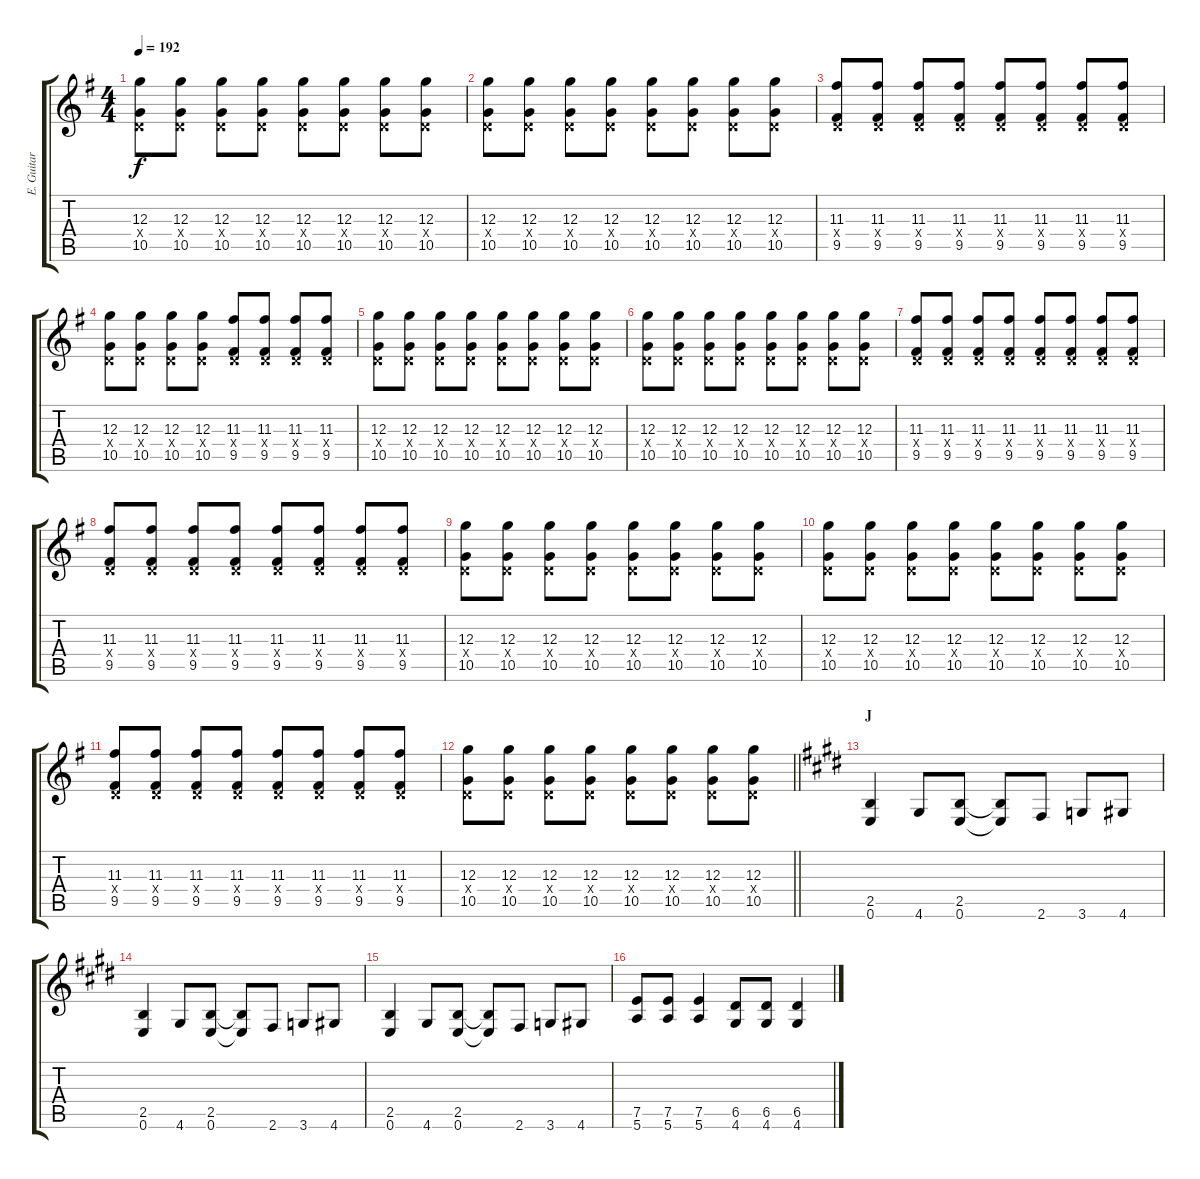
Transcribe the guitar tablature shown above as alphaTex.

\track ("E. Guitar II" "E. Guitar ") {instrument overdrivenguitar}
\staff {score tabs}
\tuning (E4 B3 G3 D3 A2 E2) {hide}
\ts (4 4)
\tempo 192
\clef g2
\ks g
(12.3 0.4{x} 10.5).8{dy f} (12.3 0.4{x} 10.5).8 (12.3 0.4{x} 10.5).8 (12.3 0.4{x} 10.5).8 (12.3 0.4{x} 10.5).8 (12.3 0.4{x} 10.5).8 (12.3 0.4{x} 10.5).8 (12.3 0.4{x} 10.5).8 |
(12.3 0.4{x} 10.5).8 (12.3 0.4{x} 10.5).8 (12.3 0.4{x} 10.5).8 (12.3 0.4{x} 10.5).8 (12.3 0.4{x} 10.5).8 (12.3 0.4{x} 10.5).8 (12.3 0.4{x} 10.5).8 (12.3 0.4{x} 10.5).8 |
(11.3 0.4{x} 9.5).8 (11.3 0.4{x} 9.5).8 (11.3 0.4{x} 9.5).8 (11.3 0.4{x} 9.5).8 (11.3 0.4{x} 9.5).8 (11.3 0.4{x} 9.5).8 (11.3 0.4{x} 9.5).8 (11.3 0.4{x} 9.5).8 |
(12.3 0.4{x} 10.5).8 (12.3 0.4{x} 10.5).8 (12.3 0.4{x} 10.5).8 (12.3 0.4{x} 10.5).8 (11.3 0.4{x} 9.5).8 (11.3 0.4{x} 9.5).8 (11.3 0.4{x} 9.5).8 (11.3 0.4{x} 9.5).8 |
(12.3 0.4{x} 10.5).8 (12.3 0.4{x} 10.5).8 (12.3 0.4{x} 10.5).8 (12.3 0.4{x} 10.5).8 (12.3 0.4{x} 10.5).8 (12.3 0.4{x} 10.5).8 (12.3 0.4{x} 10.5).8 (12.3 0.4{x} 10.5).8 |
(12.3 0.4{x} 10.5).8 (12.3 0.4{x} 10.5).8 (12.3 0.4{x} 10.5).8 (12.3 0.4{x} 10.5).8 (12.3 0.4{x} 10.5).8 (12.3 0.4{x} 10.5).8 (12.3 0.4{x} 10.5).8 (12.3 0.4{x} 10.5).8 |
(11.3 0.4{x} 9.5).8 (11.3 0.4{x} 9.5).8 (11.3 0.4{x} 9.5).8 (11.3 0.4{x} 9.5).8 (11.3 0.4{x} 9.5).8 (11.3 0.4{x} 9.5).8 (11.3 0.4{x} 9.5).8 (11.3 0.4{x} 9.5).8 |
(11.3 0.4{x} 9.5).8 (11.3 0.4{x} 9.5).8 (11.3 0.4{x} 9.5).8 (11.3 0.4{x} 9.5).8 (11.3 0.4{x} 9.5).8 (11.3 0.4{x} 9.5).8 (11.3 0.4{x} 9.5).8 (11.3 0.4{x} 9.5).8 |
(12.3 0.4{x} 10.5).8 (12.3 0.4{x} 10.5).8 (12.3 0.4{x} 10.5).8 (12.3 0.4{x} 10.5).8 (12.3 0.4{x} 10.5).8 (12.3 0.4{x} 10.5).8 (12.3 0.4{x} 10.5).8 (12.3 0.4{x} 10.5).8 |
(12.3 0.4{x} 10.5).8 (12.3 0.4{x} 10.5).8 (12.3 0.4{x} 10.5).8 (12.3 0.4{x} 10.5).8 (12.3 0.4{x} 10.5).8 (12.3 0.4{x} 10.5).8 (12.3 0.4{x} 10.5).8 (12.3 0.4{x} 10.5).8 |
(11.3 0.4{x} 9.5).8 (11.3 0.4{x} 9.5).8 (11.3 0.4{x} 9.5).8 (11.3 0.4{x} 9.5).8 (11.3 0.4{x} 9.5).8 (11.3 0.4{x} 9.5).8 (11.3 0.4{x} 9.5).8 (11.3 0.4{x} 9.5).8 |
\barLineRight lightlight
(12.3 0.4{x} 10.5).8 (12.3 0.4{x} 10.5).8 (12.3 0.4{x} 10.5).8 (12.3 0.4{x} 10.5).8 (12.3 0.4{x} 10.5).8 (12.3 0.4{x} 10.5).8 (12.3 0.4{x} 10.5).8 (12.3 0.4{x} 10.5).8 |
\section ("" "J")
\ks e
(2.5 0.6).4 4.6.8 (2.5 0.6).8 (2.5{t} 0.6{t}).8 2.6.8 3.6.8 4.6.8 |
(2.5 0.6).4 4.6.8 (2.5 0.6).8 (2.5{t} 0.6{t}).8 2.6.8 3.6.8 4.6.8 |
(2.5 0.6).4 4.6.8 (2.5 0.6).8 (2.5{t} 0.6{t}).8 2.6.8 3.6.8 4.6.8 |
(7.5 5.6).8 (7.5 5.6).8 (7.5 5.6).4 (6.5 4.6).8 (6.5 4.6).8 (6.5 4.6).4
